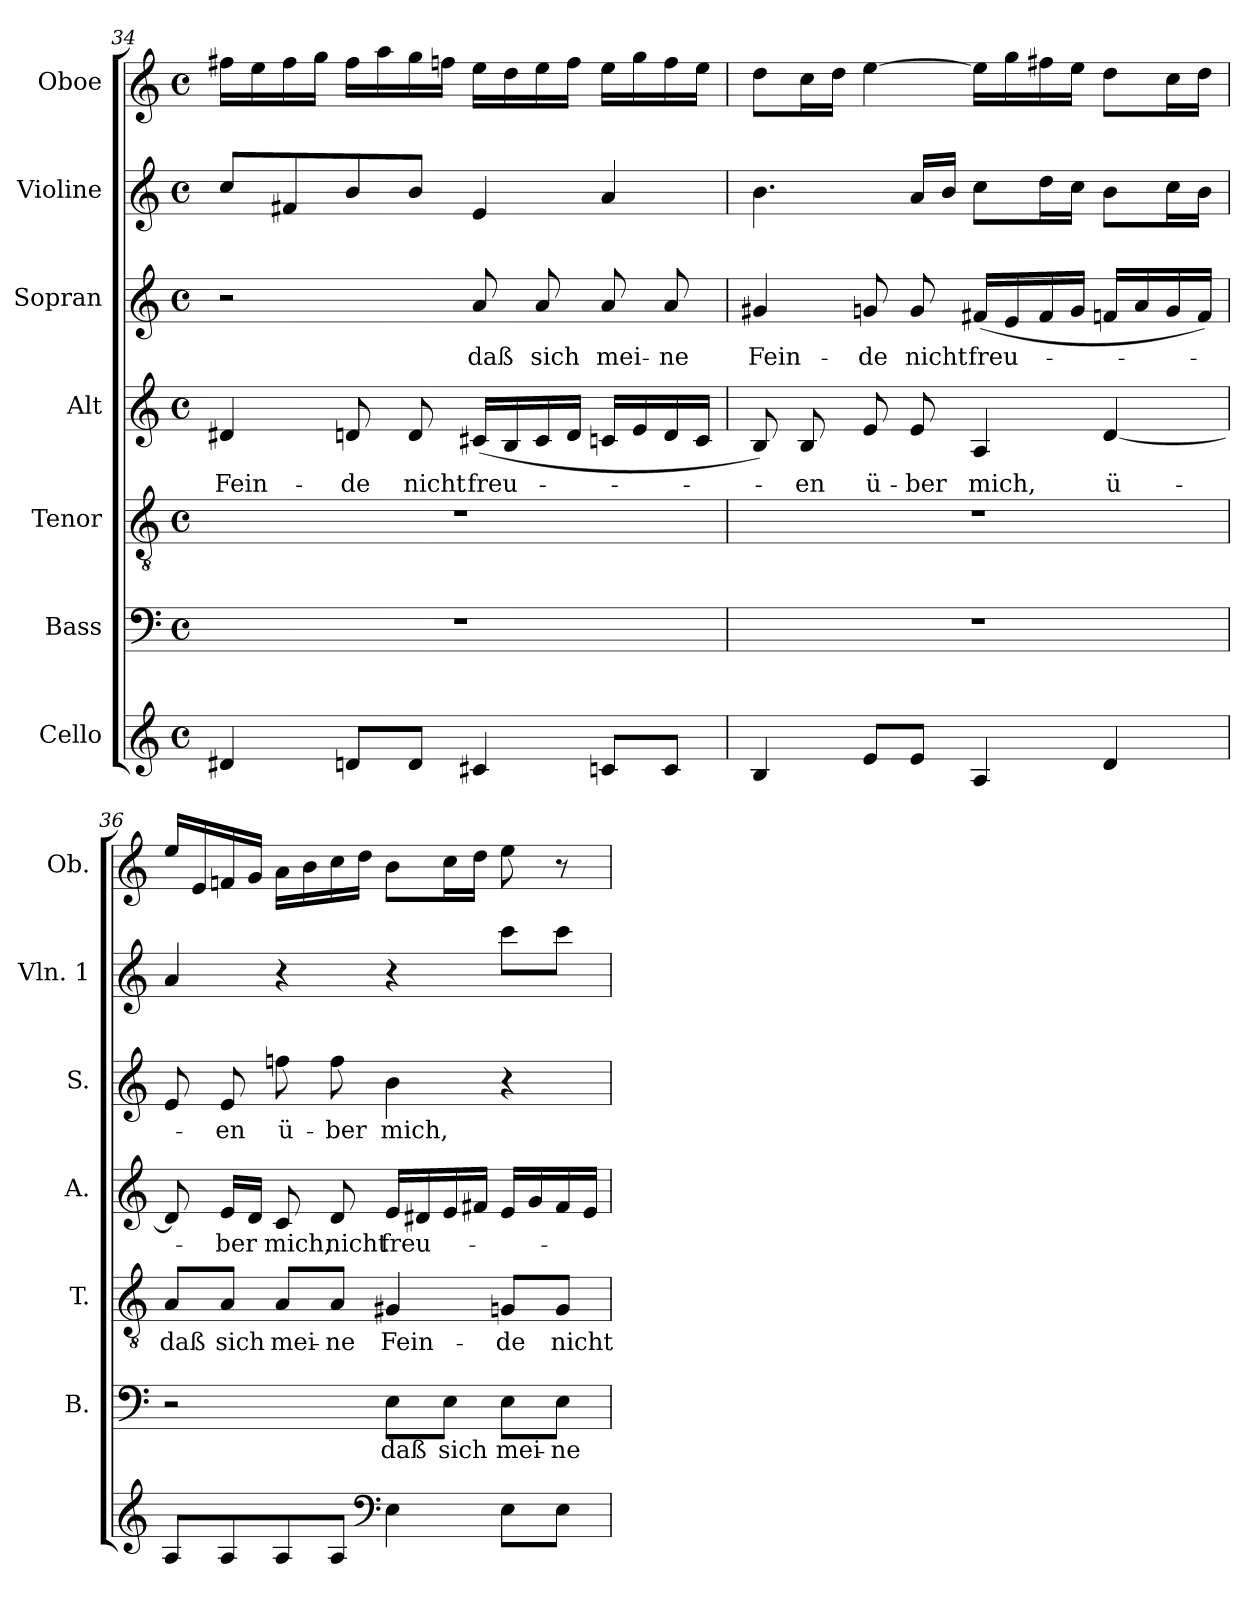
**kern	**kern	**text	**kern	**text	**kern	**text	**kern	**text	**kern	**kern
*part7	*part6	*part6	*part5	*part5	*part4	*part4	*part3	*part3	*part2	*part1
*staff7	*staff6	*staff6	*staff5	*staff5	*staff4	*staff4	*staff3	*staff3	*staff2	*staff1
*I"Cello	*I"Bass	*	*I"Tenor	*	*I"Alt	*	*I"Sopran	*	*I"Violine	*I"Oboe
*	*I'B.	*	*I'T.	*	*I'A.	*	*I'S.	*	*I'Vln. 1	*I'Ob.
*clefG2	*clefF4	*	*clefGv2	*	*clefG2	*	*clefG2	*	*clefG2	*clefG2
*	*	*	*ITrd7c12	*	*	*	*	*	*	*
*k[]	*k[]	*	*k[]	*	*k[]	*	*k[]	*	*k[]	*k[]
*C:	*C:	*	*C:	*	*C:	*	*C:	*	*C:	*C:
*M4/4	*M4/4	*	*M4/4	*	*M4/4	*	*M4/4	*	*M4/4	*M4/4
*met(c)	*met(c)	*	*met(c)	*	*met(c)	*	*met(c)	*	*met(c)	*met(c)
=34	=34	=34	=34	=34	=34	=34	=34	=34	=34	=34
!	!	!	!	!	!	!LO:LY:b:color=#000000	!	!	!	!
4d#Xi/	1r	.	1r	.	4d#Xi/	Fein-	2r	.	8cci/L	16ff#Xi\LL
.	.	.	.	.	.	.	.	.	.	16eei\
.	.	.	.	.	.	.	.	.	8f#Xi/	16ff#i\
.	.	.	.	.	.	.	.	.	.	16ggi\JJ
!	!	!	!	!	!	!LO:LY:b:color=#000000	!	!	!	!
8dni/L	.	.	.	.	8dni/	-de	.	.	8bi/	16ff#i\LL
.	.	.	.	.	.	.	.	.	.	16aai\
!	!	!	!	!	!	!LO:LY:b:color=#000000	!	!	!	!
8di/J	.	.	.	.	8di/	nicht	.	.	8bi/J	16ggi\
.	.	.	.	.	.	.	.	.	.	16ffni\JJ
!	!	!	!	!	!	!LO:LY:b:color=#000000	!	!	!	!
!	!	!	!	!	!	!	!	!LO:LY:b:color=#000000	!	!
4c#Xi/	.	.	.	.	(16c#Xi/LL	freu-	8ai/	daß	4ei/	16eei\LL
.	.	.	.	.	16Bi/	.	.	.	.	16ddi\
!	!	!	!	!	!	!	!	!LO:LY:b:color=#000000	!	!
.	.	.	.	.	16c#i/	.	8ai/	sich	.	16eei\
.	.	.	.	.	16di/JJ	.	.	.	.	16ffi\JJ
!	!	!	!	!	!	!	!	!LO:LY:b:color=#000000	!	!
8cni/L	.	.	.	.	16cni/LL	.	8ai/	mei-	4ai/	16eei\LL
.	.	.	.	.	16ei/	.	.	.	.	16ggi\
!	!	!	!	!	!	!	!	!LO:LY:b:color=#000000	!	!
8ci/J	.	.	.	.	16di/	.	8ai/	-ne	.	16ffi\
.	.	.	.	.	16ci/JJ	.	.	.	.	16eei\JJ
!!LO:LB:g=z
=35	=35	=35	=35	=35	=35	=35	=35	=35	=35	=35
!	!	!	!	!	!	!	!	!LO:LY:b:color=#000000	!	!
4Bi/	1r	.	1r	.	8Bi/)	.	4g#Xi/	Fein-	4.bi\	8ddi\L
!	!	!	!	!	!	!LO:LY:b:color=#000000	!	!	!	!
.	.	.	.	.	8Bi/	-en	.	.	.	16cci\L
.	.	.	.	.	.	.	.	.	.	16ddi\JJ
!	!	!	!	!	!	!LO:LY:b:color=#000000	!	!	!	!
!	!	!	!	!	!	!	!	!LO:LY:b:color=#000000	!	!
8ei/L	.	.	.	.	8ei/	ü-	8gni/	-de	.	[>4eei\
!	!	!	!	!	!	!LO:LY:b:color=#000000	!	!	!	!
!	!	!	!	!	!	!	!	!LO:LY:b:color=#000000	!	!
8ei/J	.	.	.	.	8ei/	-ber	8gi/	nicht	16ai/LL	.
.	.	.	.	.	.	.	.	.	16bi/JJ	.
!	!	!	!	!	!	!LO:LY:b:color=#000000	!	!	!	!
!	!	!	!	!	!	!	!	!LO:LY:b:color=#000000	!	!
4Ai/	.	.	.	.	4Ai/	mich,	(16f#Xi/LL	freu-	8cci\L	16eei\LL]
.	.	.	.	.	.	.	16ei/	.	.	16ggi\
.	.	.	.	.	.	.	16f#i/	.	16ddi\L	16ff#Xi\
.	.	.	.	.	.	.	16gi/JJ	.	16cci\JJ	16eei\JJ
!	!	!	!	!	!	!LO:LY:b:color=#000000	!	!	!	!
4di/	.	.	.	.	[<4di/	ü-	16fni/LL	.	8bi\L	8ddi\L
.	.	.	.	.	.	.	16ai/	.	.	.
.	.	.	.	.	.	.	16gi/	.	16cci\L	16cci\L
.	.	.	.	.	.	.	16fi/JJ)	.	16bi\JJ	16ddi\JJ
=36	=36	=36	=36	=36	=36	=36	=36	=36	=36	=36
!	!	!	!	!LO:LY:b:color=#000000	!	!	!	!	!	!
8Ai/L	2r	.	8AAi/L	daß	8di/]	.	8ei/	.	4ai/	16eei/LL
.	.	.	.	.	.	.	.	.	.	16ei/
!	!	!	!	!LO:LY:b:color=#000000	!	!	!	!	!	!
!	!	!	!	!	!	!LO:LY:b:color=#000000	!	!	!	!
!	!	!	!	!	!	!	!	!LO:LY:b:color=#000000	!	!
8Ai/	.	.	8AAi/J	sich	16ei/LL	-ber	8ei/	-en	.	16fni/
.	.	.	.	.	16di/JJ	.	.	.	.	16gi/JJ
!	!	!	!	!LO:LY:b:color=#000000	!	!	!	!	!	!
!	!	!	!	!	!	!LO:LY:b:color=#000000	!	!	!	!
!	!	!	!	!	!	!	!	!LO:LY:b:color=#000000	!	!
8Ai/	.	.	8AAi/L	mei-	8ci/	mich,	8ffni\	ü-	4r	16ai\LL
.	.	.	.	.	.	.	.	.	.	16bi\
!	!	!	!	!LO:LY:b:color=#000000	!	!	!	!	!	!
!	!	!	!	!	!	!LO:LY:b:color=#000000	!	!	!	!
!	!	!	!	!	!	!	!	!LO:LY:b:color=#000000	!	!
8Ai/J	.	.	8AAi/J	-ne	8di/	nicht	8ffi\	-ber	.	16cci\
.	.	.	.	.	.	.	.	.	.	16ddi\JJ
*clefF4	*	*	*	*	*	*	*	*	*	*
!	!	!LO:LY:b:color=#000000	!	!	!	!	!	!	!	!
!	!	!	!	!LO:LY:b:color=#000000	!	!	!	!	!	!
!	!	!	!	!	!	!LO:LY:b:color=#000000	!	!	!	!
!	!	!	!	!	!	!	!	!LO:LY:b:color=#000000	!	!
4Ei\	8Ei\L	daß	4GG#Xi/	Fein-	16ei/LL	freu-	4bi\	mich,	4r	8bi\L
.	.	.	.	.	16d#Xi/	.	.	.	.	.
!	!	!LO:LY:b:color=#000000	!	!	!	!	!	!	!	!
.	8Ei\J	sich	.	.	16ei/	.	.	.	.	16cci\L
.	.	.	.	.	16f#Xi/JJ	.	.	.	.	16ddi\JJ
!	!	!LO:LY:b:color=#000000	!	!	!	!	!	!	!	!
!	!	!	!	!LO:LY:b:color=#000000	!	!	!	!	!	!
8Ei\L	8Ei\L	mei-	8GGni/L	-de	16ei/LL	.	4r	.	8ccci\L	8eei\
.	.	.	.	.	16gi/	.	.	.	.	.
!	!	!LO:LY:b:color=#000000	!	!	!	!	!	!	!	!
!	!	!	!	!LO:LY:b:color=#000000	!	!	!	!	!	!
8Ei\J	8Ei\J	-ne	8GGi/J	nicht	16f#i/	.	.	.	8ccci\J	8r
.	.	.	.	.	16ei/JJ	.	.	.	.	.
=	=	=	=	=	=	=	=	=	=	=
*-	*-	*-	*-	*-	*-	*-	*-	*-	*-	*-
